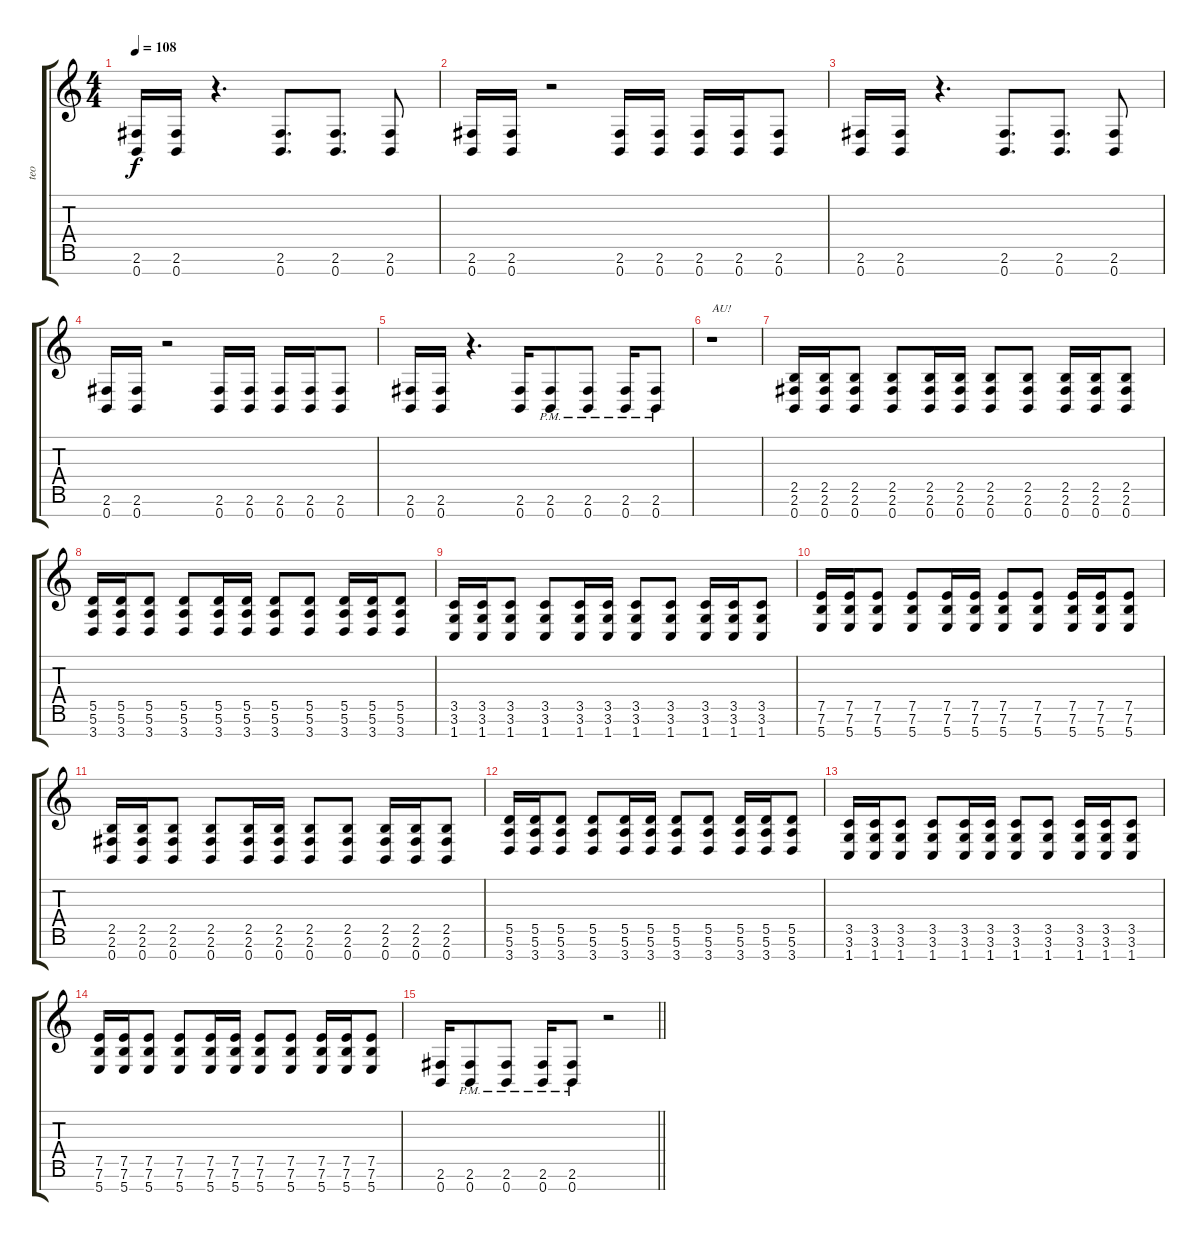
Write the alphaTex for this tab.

\track ("teo" "teo") {instrument distortionguitar}
\staff {score tabs}
\tuning (E4 B3 G3 D3 A2 E2 B1) {hide}
\ts (4 4)
\tempo 108
\clef g2
\ks c
(2.6 0.7).16{dy f} (2.6 0.7).16 r.4{d} (2.6 0.7).8{d} (2.6 0.7).8{d} (2.6 0.7).8 |
(2.6 0.7).16 (2.6 0.7).16 r.2 (2.6 0.7).16 (2.6 0.7).16 (2.6 0.7).16 (2.6 0.7).16 (2.6 0.7).8 |
(2.6 0.7).16 (2.6 0.7).16 r.4{d} (2.6 0.7).8{d} (2.6 0.7).8{d} (2.6 0.7).8 |
(2.6 0.7).16 (2.6 0.7).16 r.2 (2.6 0.7).16 (2.6 0.7).16 (2.6 0.7).16 (2.6 0.7).16 (2.6 0.7).8 |
(2.6 0.7).16 (2.6 0.7).16 r.4{d} (2.6 0.7).16 (2.6{pm} 0.7{pm}).8 (2.6{pm} 0.7{pm}).8 (2.6{pm} 0.7{pm}).16 (2.6{pm} 0.7{pm}).8 |
r.1{txt "AU!"} |
(2.5 2.6 0.7).16 (2.5 2.6 0.7).16 (2.5 2.6 0.7).8 (2.5 2.6 0.7).8 (2.5 2.6 0.7).16 (2.5 2.6 0.7).16 (2.5 2.6 0.7).8 (2.5 2.6 0.7).8 (2.5 2.6 0.7).16 (2.5 2.6 0.7).16 (2.5 2.6 0.7).8 |
(5.5 5.6 3.7).16 (5.5 5.6 3.7).16 (5.5 5.6 3.7).8 (5.5 5.6 3.7).8 (5.5 5.6 3.7).16 (5.5 5.6 3.7).16 (5.5 5.6 3.7).8 (5.5 5.6 3.7).8 (5.5 5.6 3.7).16 (5.5 5.6 3.7).16 (5.5 5.6 3.7).8 |
(3.5 3.6 1.7).16 (3.5 3.6 1.7).16 (3.5 3.6 1.7).8 (3.5 3.6 1.7).8 (3.5 3.6 1.7).16 (3.5 3.6 1.7).16 (3.5 3.6 1.7).8 (3.5 3.6 1.7).8 (3.5 3.6 1.7).16 (3.5 3.6 1.7).16 (3.5 3.6 1.7).8 |
(7.5 7.6 5.7).16 (7.5 7.6 5.7).16 (7.5 7.6 5.7).8 (7.5 7.6 5.7).8 (7.5 7.6 5.7).16 (7.5 7.6 5.7).16 (7.5 7.6 5.7).8 (7.5 7.6 5.7).8 (7.5 7.6 5.7).16 (7.5 7.6 5.7).16 (7.5 7.6 5.7).8 |
(2.5 2.6 0.7).16 (2.5 2.6 0.7).16 (2.5 2.6 0.7).8 (2.5 2.6 0.7).8 (2.5 2.6 0.7).16 (2.5 2.6 0.7).16 (2.5 2.6 0.7).8 (2.5 2.6 0.7).8 (2.5 2.6 0.7).16 (2.5 2.6 0.7).16 (2.5 2.6 0.7).8 |
(5.5 5.6 3.7).16 (5.5 5.6 3.7).16 (5.5 5.6 3.7).8 (5.5 5.6 3.7).8 (5.5 5.6 3.7).16 (5.5 5.6 3.7).16 (5.5 5.6 3.7).8 (5.5 5.6 3.7).8 (5.5 5.6 3.7).16 (5.5 5.6 3.7).16 (5.5 5.6 3.7).8 |
(3.5 3.6 1.7).16 (3.5 3.6 1.7).16 (3.5 3.6 1.7).8 (3.5 3.6 1.7).8 (3.5 3.6 1.7).16 (3.5 3.6 1.7).16 (3.5 3.6 1.7).8 (3.5 3.6 1.7).8 (3.5 3.6 1.7).16 (3.5 3.6 1.7).16 (3.5 3.6 1.7).8 |
(7.5 7.6 5.7).16 (7.5 7.6 5.7).16 (7.5 7.6 5.7).8 (7.5 7.6 5.7).8 (7.5 7.6 5.7).16 (7.5 7.6 5.7).16 (7.5 7.6 5.7).8 (7.5 7.6 5.7).8 (7.5 7.6 5.7).16 (7.5 7.6 5.7).16 (7.5 7.6 5.7).8 |
\barLineRight lightlight
(2.6 0.7).16 (2.6{pm} 0.7{pm}).8 (2.6{pm} 0.7{pm}).8 (2.6{pm} 0.7{pm}).16 (2.6{pm} 0.7{pm}).8 r.2
